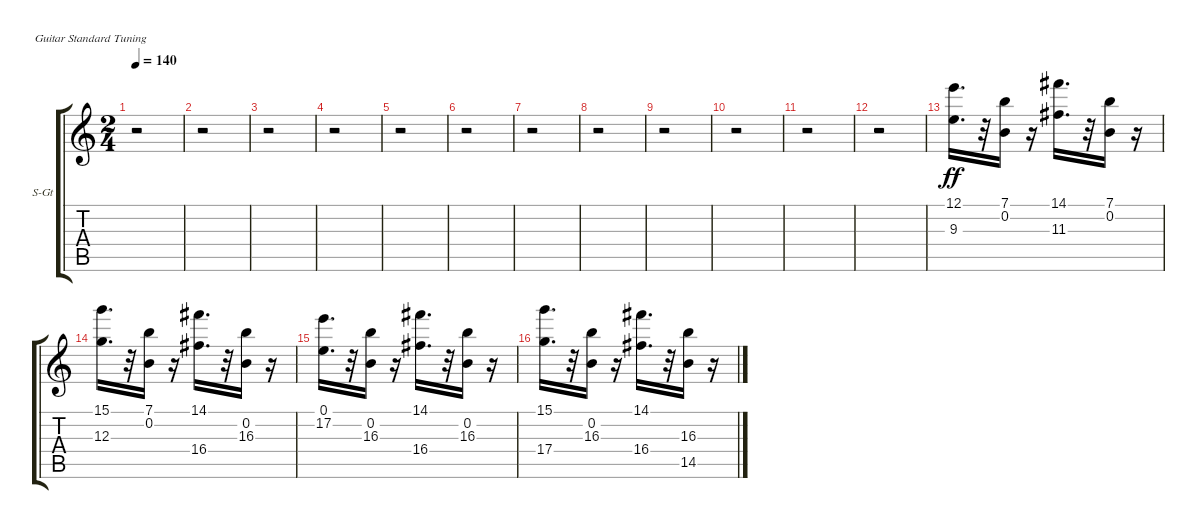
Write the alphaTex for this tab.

\bracketExtendMode groupsimilarinstruments
\firstSystemTrackNameOrientation horizontal
\otherSystemsTrackNameOrientation horizontal
\track ("Скрипка" "S-Gt") {instrument stringensemble1}
\staff {score tabs}
\tuning (E4 B3 G3 D3 A2 E2)
\displaytranspose 12
\ts (2 4)
\tempo 140
\clef g2
\ks c
r.2{dy ff} |
r.2 |
r.2 |
r.2 |
r.2 |
r.2 |
r.2 |
r.2 |
r.2 |
r.2 |
r.2 |
r.2 |
(12.1 9.3).16{d} r.32 (7.1 0.2).16 r.16 (14.1 11.3).16{d} r.32 (7.1 0.2).16 r.16 |
(15.1 12.3).16{d} r.32 (7.1 0.2).16 r.16 (14.1 16.4).16{d} r.32 (0.2 16.3).16 r.16 |
(0.1 17.2).16{d} r.32 (0.2 16.3).16 r.16 (14.1 16.4).16{d} r.32 (0.2 16.3).16 r.16 |
(15.1 17.4).16{d} r.32 (0.2 16.3).16 r.16 (14.1 16.4).16{d} r.32 (16.3 14.5).16 r.16
